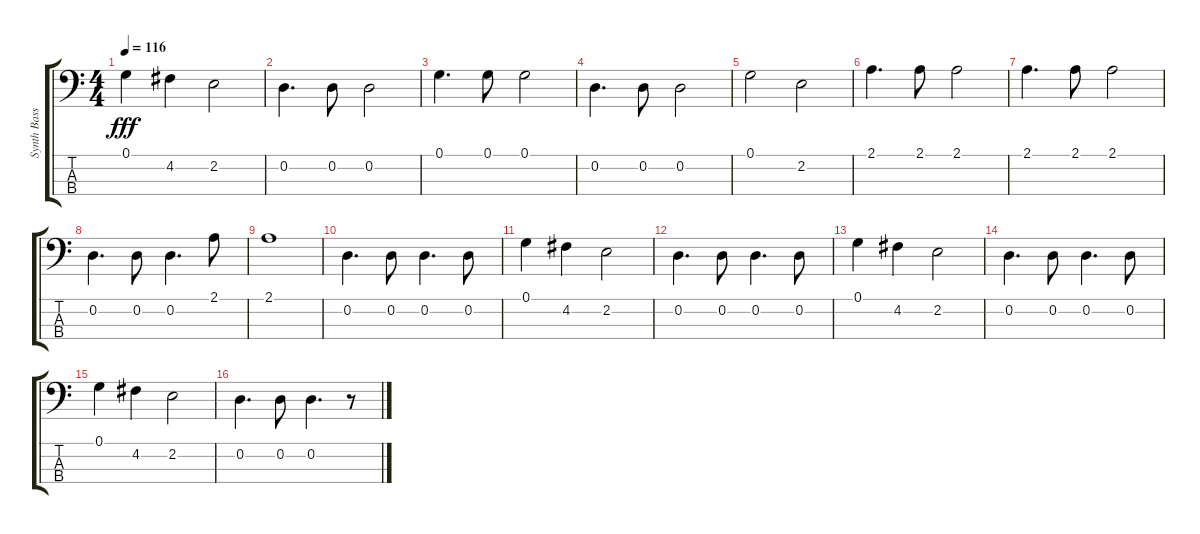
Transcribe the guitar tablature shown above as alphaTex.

\track ("Synth Bass 2" "Synth Bass") {solo instrument electricbassfinger}
\staff {score tabs}
\tuning (G2 D2 A1 E1) {hide}
\ts (4 4)
\tempo 116
\clef f4
\ks c
0.1.4{dy fff} 4.2.4 2.2.2 |
0.2.4{d} 0.2.8 0.2.2 |
0.1.4{d} 0.1.8 0.1.2 |
0.2.4{d} 0.2.8 0.2.2 |
0.1.2 2.2.2 |
2.1.4{d} 2.1.8 2.1.2 |
2.1.4{d} 2.1.8 2.1.2 |
0.2.4{d} 0.2.8 0.2.4{d} 2.1.8 |
2.1.1 |
0.2.4{d} 0.2.8 0.2.4{d} 0.2.8 |
0.1.4 4.2.4 2.2.2 |
0.2.4{d} 0.2.8 0.2.4{d} 0.2.8 |
0.1.4 4.2.4 2.2.2 |
0.2.4{d} 0.2.8 0.2.4{d} 0.2.8 |
0.1.4 4.2.4 2.2.2 |
0.2.4{d} 0.2.8 0.2.4{d} r.8
